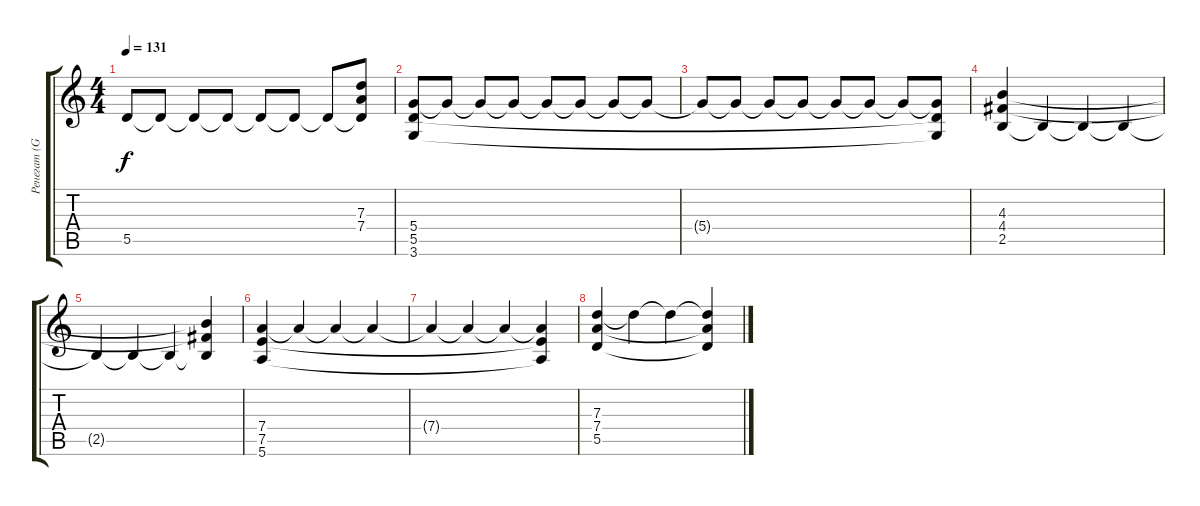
\track ("Ренегат (Guitar 2)" "Ренегат (G") {instrument distortionguitar}
\staff {score tabs}
\tuning (E4 B3 G3 D3 A2 E2) {hide}
\ts (4 4)
\tempo 131
\clef g2
\ks c
5.5{t}.8{dy f} 5.5{t}.8 5.5{t}.8 5.5{t}.8 5.5{t}.8 5.5{t}.8 5.5{t}.8 (7.3{t} 7.4{t} 5.5{t}).8 |
(5.4 5.5 3.6).8 5.4{t}.8 5.4{t}.8 5.4{t}.8 5.4{t}.8 5.4{t}.8 5.4{t}.8 5.4{t}.8 |
5.4{t}.8 5.4{t}.8 5.4{t}.8 5.4{t}.8 5.4{t}.8 5.4{t}.8 5.4{t}.8 (5.4{t} 5.5{t} 3.6{t}).8 |
(4.3 4.4 2.5).4 2.5{t}.4 2.5{t}.4 2.5{t}.4 |
2.5{t}.4 2.5{t}.4 2.5{t}.4 (4.3{t} 4.4{t} 2.5{t}).4 |
(7.4 7.5 5.6).4 7.4{t}.4 7.4{t}.4 7.4{t}.4 |
7.4{t}.4 7.4{t}.4 7.4{t}.4 (7.4{t} 7.5{t} 5.6{t}).4 |
(7.3 7.4 5.5).4 7.3{t}.4 7.3{t}.4 (7.3{t} 7.4{t} 5.5{t}).4
